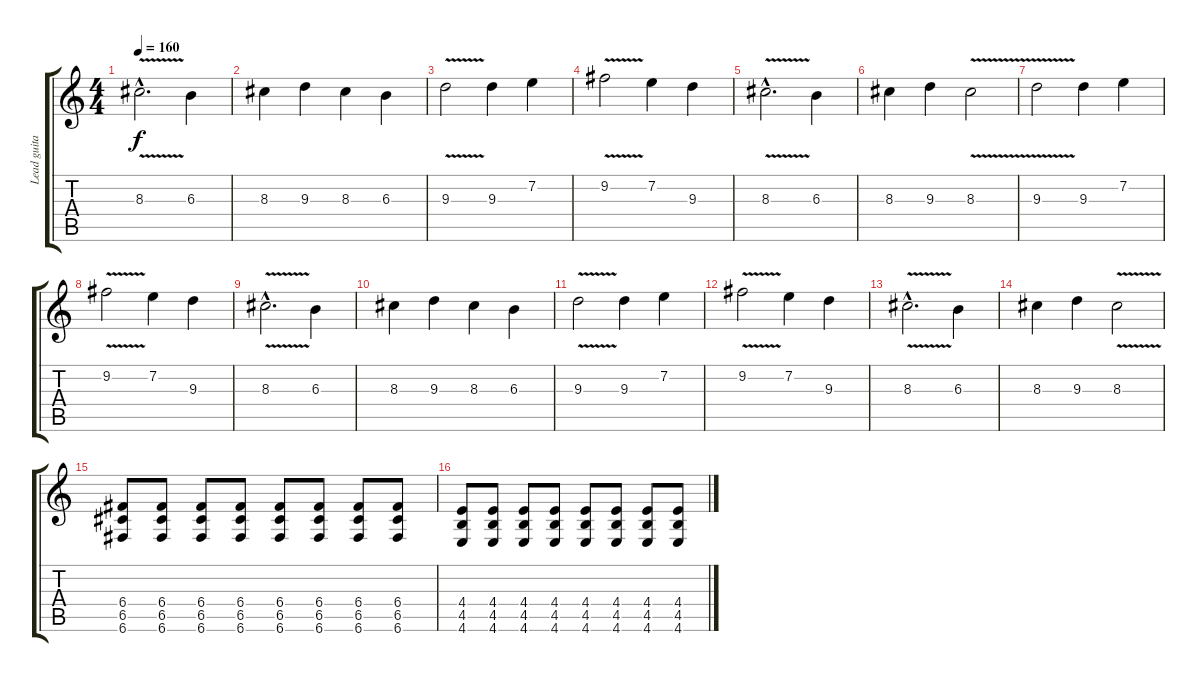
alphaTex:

\track ("Lead guitar" "Lead guita") {instrument distortionguitar}
\staff {score tabs}
\tuning (D4 A3 F3 C3 G2 C2) {hide}
\ts (4 4)
\tempo 160
\clef g2
\ks c
8.3{v hac}.2{d dy f} 6.3.4 |
8.3.4 9.3.4 8.3.4 6.3.4 |
9.3{v}.2 9.3.4 7.2.4 |
9.2{v}.2 7.2.4 9.3.4 |
8.3{v hac}.2{d} 6.3.4 |
8.3.4 9.3.4 8.3{v}.2 |
9.3{v}.2 9.3.4 7.2.4 |
9.2{v}.2 7.2.4 9.3.4 |
8.3{v hac}.2{d} 6.3.4 |
8.3.4 9.3.4 8.3.4 6.3.4 |
9.3{v}.2 9.3.4 7.2.4 |
9.2{v}.2 7.2.4 9.3.4 |
8.3{v hac}.2{d} 6.3.4 |
8.3.4 9.3.4 8.3{v}.2 |
(6.4 6.5 6.6).8 (6.4 6.5 6.6).8 (6.4 6.5 6.6).8 (6.4 6.5 6.6).8 (6.4 6.5 6.6).8 (6.4 6.5 6.6).8 (6.4 6.5 6.6).8 (6.4 6.5 6.6).8 |
(4.4 4.5 4.6).8 (4.4 4.5 4.6).8 (4.4 4.5 4.6).8 (4.4 4.5 4.6).8 (4.4 4.5 4.6).8 (4.4 4.5 4.6).8 (4.4 4.5 4.6).8 (4.4 4.5 4.6).8
